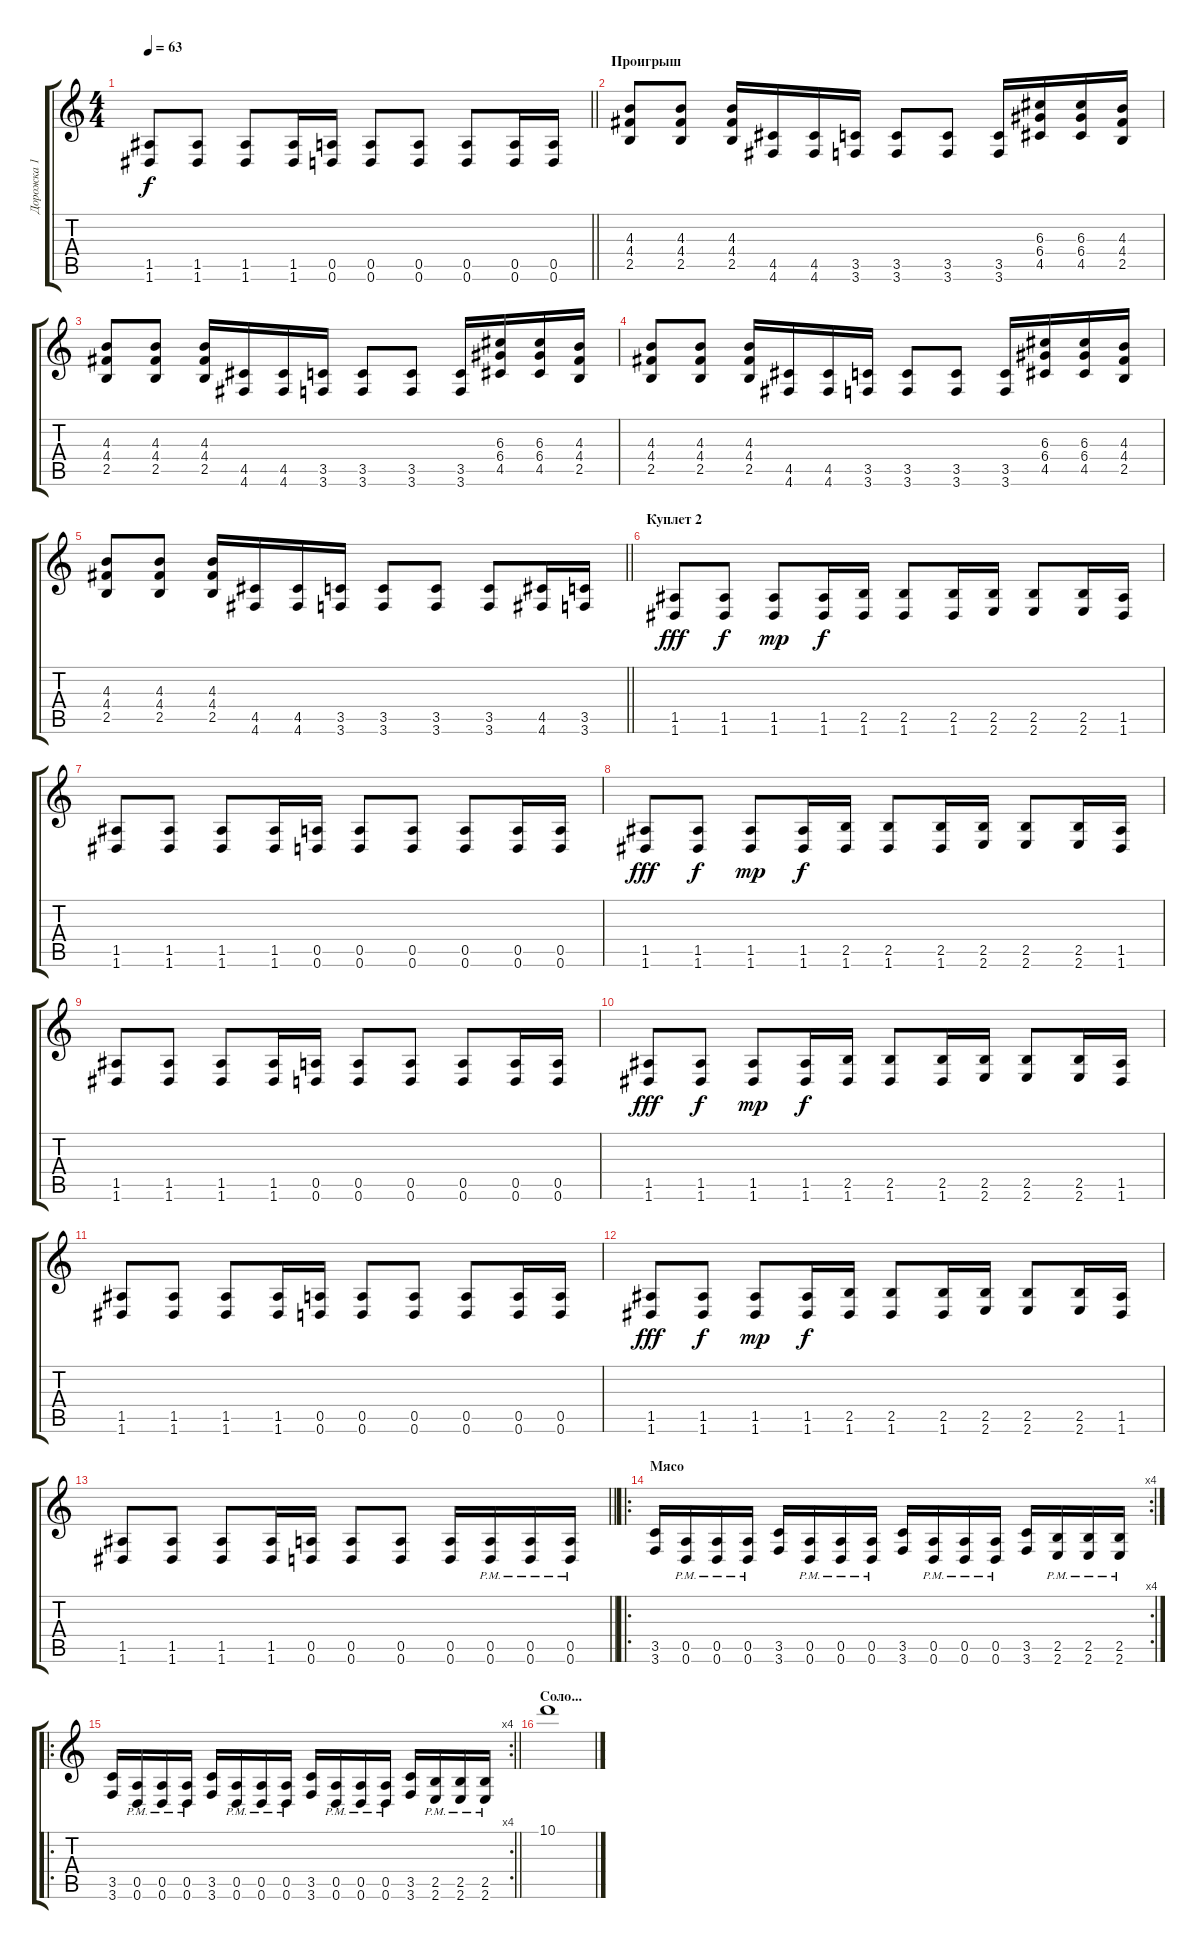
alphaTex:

\track ("Дорожка 1" "Дорожка 1") {instrument overdrivenguitar}
\staff {score tabs}
\tuning (E4 B3 G3 D3 A2 D2) {hide}
\ts (4 4)
\tempo 63
\clef g2
\barLineRight lightlight
\ks c
(1.5 1.6).8{dy f} (1.5 1.6).8 (1.5 1.6).8 (1.5 1.6).16 (0.5 0.6).16 (0.5 0.6).8 (0.5 0.6).8 (0.5 0.6).8 (0.5 0.6).16 (0.5 0.6).16 |
\section ("" "Проигрыш")
(4.3 4.4 2.5).8 (4.3 4.4 2.5).8 (4.3 4.4 2.5).16 (4.5 4.6).16 (4.5 4.6).16 (3.5 3.6).16 (3.5 3.6).8 (3.5 3.6).8 (3.5 3.6).16 (6.3 6.4 4.5).16 (6.3 6.4 4.5).16 (4.3 4.4 2.5).16 |
(4.3 4.4 2.5).8 (4.3 4.4 2.5).8 (4.3 4.4 2.5).16 (4.5 4.6).16 (4.5 4.6).16 (3.5 3.6).16 (3.5 3.6).8 (3.5 3.6).8 (3.5 3.6).16 (6.3 6.4 4.5).16 (6.3 6.4 4.5).16 (4.3 4.4 2.5).16 |
(4.3 4.4 2.5).8 (4.3 4.4 2.5).8 (4.3 4.4 2.5).16 (4.5 4.6).16 (4.5 4.6).16 (3.5 3.6).16 (3.5 3.6).8 (3.5 3.6).8 (3.5 3.6).16 (6.3 6.4 4.5).16 (6.3 6.4 4.5).16 (4.3 4.4 2.5).16 |
\barLineRight lightlight
(4.3 4.4 2.5).8 (4.3 4.4 2.5).8 (4.3 4.4 2.5).16 (4.5 4.6).16 (4.5 4.6).16 (3.5 3.6).16 (3.5 3.6).8 (3.5 3.6).8 (3.5 3.6).8 (4.5 4.6).16 (3.5 3.6).16 |
\section ("" "Куплет 2")
(1.5 1.6).8{dy fff} (1.5 1.6).8{dy f} (1.5 1.6).8{dy mp} (1.5 1.6).16{dy f} (2.5 1.6).16 (2.5 1.6).8 (2.5 1.6).16 (2.5 2.6).16 (2.5 2.6).8 (2.5 2.6).16 (1.5 1.6).16 |
(1.5 1.6).8 (1.5 1.6).8 (1.5 1.6).8 (1.5 1.6).16 (0.5 0.6).16 (0.5 0.6).8 (0.5 0.6).8 (0.5 0.6).8 (0.5 0.6).16 (0.5 0.6).16 |
(1.5 1.6).8{dy fff} (1.5 1.6).8{dy f} (1.5 1.6).8{dy mp} (1.5 1.6).16{dy f} (2.5 1.6).16 (2.5 1.6).8 (2.5 1.6).16 (2.5 2.6).16 (2.5 2.6).8 (2.5 2.6).16 (1.5 1.6).16 |
(1.5 1.6).8 (1.5 1.6).8 (1.5 1.6).8 (1.5 1.6).16 (0.5 0.6).16 (0.5 0.6).8 (0.5 0.6).8 (0.5 0.6).8 (0.5 0.6).16 (0.5 0.6).16 |
(1.5 1.6).8{dy fff} (1.5 1.6).8{dy f} (1.5 1.6).8{dy mp} (1.5 1.6).16{dy f} (2.5 1.6).16 (2.5 1.6).8 (2.5 1.6).16 (2.5 2.6).16 (2.5 2.6).8 (2.5 2.6).16 (1.5 1.6).16 |
(1.5 1.6).8 (1.5 1.6).8 (1.5 1.6).8 (1.5 1.6).16 (0.5 0.6).16 (0.5 0.6).8 (0.5 0.6).8 (0.5 0.6).8 (0.5 0.6).16 (0.5 0.6).16 |
(1.5 1.6).8{dy fff} (1.5 1.6).8{dy f} (1.5 1.6).8{dy mp} (1.5 1.6).16{dy f} (2.5 1.6).16 (2.5 1.6).8 (2.5 1.6).16 (2.5 2.6).16 (2.5 2.6).8 (2.5 2.6).16 (1.5 1.6).16 |
\barLineRight lightlight
(1.5 1.6).8 (1.5 1.6).8 (1.5 1.6).8 (1.5 1.6).16 (0.5 0.6).16 (0.5 0.6).8 (0.5 0.6).8 (0.5 0.6).16 (0.5{pm} 0.6{pm}).16 (0.5{pm} 0.6{pm}).16 (0.5{pm} 0.6{pm}).16 |
\ro
\rc 4
\section ("" "Мясо")
(3.5 3.6).16 (0.5{pm} 0.6{pm}).16 (0.5{pm} 0.6{pm}).16 (0.5{pm} 0.6{pm}).16 (3.5 3.6).16 (0.5{pm} 0.6{pm}).16 (0.5{pm} 0.6{pm}).16 (0.5{pm} 0.6{pm}).16 (3.5 3.6).16 (0.5{pm} 0.6{pm}).16 (0.5{pm} 0.6{pm}).16 (0.5{pm} 0.6{pm}).16 (3.5 3.6).16 (2.5{pm} 2.6{pm}).16 (2.5{pm} 2.6{pm}).16 (2.5{pm} 2.6{pm}).16 |
\ro
\rc 4
\barLineRight lightlight
(3.5 3.6).16 (0.5{pm} 0.6{pm}).16 (0.5{pm} 0.6{pm}).16 (0.5{pm} 0.6{pm}).16 (3.5 3.6).16 (0.5{pm} 0.6{pm}).16 (0.5{pm} 0.6{pm}).16 (0.5{pm} 0.6{pm}).16 (3.5 3.6).16 (0.5{pm} 0.6{pm}).16 (0.5{pm} 0.6{pm}).16 (0.5{pm} 0.6{pm}).16 (3.5 3.6).16 (2.5{pm} 2.6{pm}).16 (2.5{pm} 2.6{pm}).16 (2.5{pm} 2.6{pm}).16 |
\section ("" "Соло...")
10.1.1
